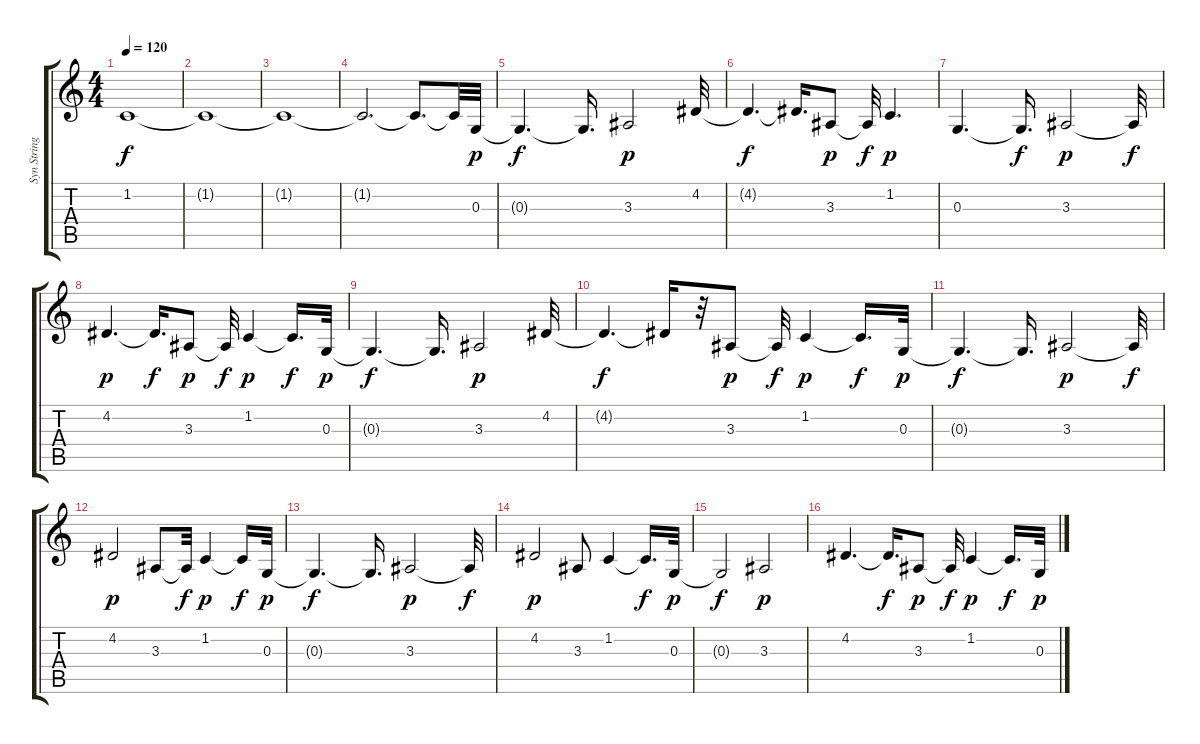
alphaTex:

\track ("Syn Strings" "Syn String") {instrument synthstrings1}
\staff {score tabs}
\tuning (E4 B3 G3 D3 A2 E2) {hide}
\ts (4 4)
\tempo 120
\clef g2
\ks c
1.2{t}.1{dy f} |
1.2{t}.1 |
1.2{t}.1 |
1.2{t}.2{d} 1.2{t}.8{d} 1.2{t}.32 0.3.32{dy p} |
0.3{t}.4{d dy f} 0.3{t}.16{d} 3.3.2{dy p} 4.2.32 |
4.2{t}.4{d dy f} 4.2{t}.16{d} 3.3.8{dy p} 3.3{t}.32{dy f} 1.2.4{d dy p} |
0.3.4{d} 0.3{t}.16{d dy f} 3.3.2{dy p} 3.3{t}.32{dy f} |
4.2.4{d dy p} 4.2{t}.16{d dy f} 3.3.8{dy p} 3.3{t}.32{dy f} 1.2.4{dy p} 1.2{t}.16{d dy f} 0.3.32{dy p} |
0.3{t}.4{d dy f} 0.3{t}.16{d} 3.3.2{dy p} 4.2.32 |
4.2{t}.4{d dy f} 4.2{t}.16 r.32 3.3.8{dy p} 3.3{t}.32{dy f} 1.2.4{dy p} 1.2{t}.16{d dy f} 0.3.32{dy p} |
0.3{t}.4{d dy f} 0.3{t}.16{d} 3.3.2{dy p} 3.3{t}.32{dy f} |
4.2.2{dy p} 3.3.8 3.3{t}.32{dy f} 1.2.4{dy p} 1.2{t}.16{dy f} 0.3.32{dy p} |
0.3{t}.4{d dy f} 0.3{t}.16{d} 3.3.2{dy p} 3.3{t}.32{dy f} |
4.2.2{dy p} 3.3.8 1.2.4 1.2{t}.16{d dy f} 0.3.32{dy p} |
0.3{t}.2{dy f} 3.3.2{dy p} |
4.2.4{d} 4.2{t}.16{d dy f} 3.3.8{dy p} 3.3{t}.32{dy f} 1.2.4{dy p} 1.2{t}.16{d dy f} 0.3.32{dy p}
